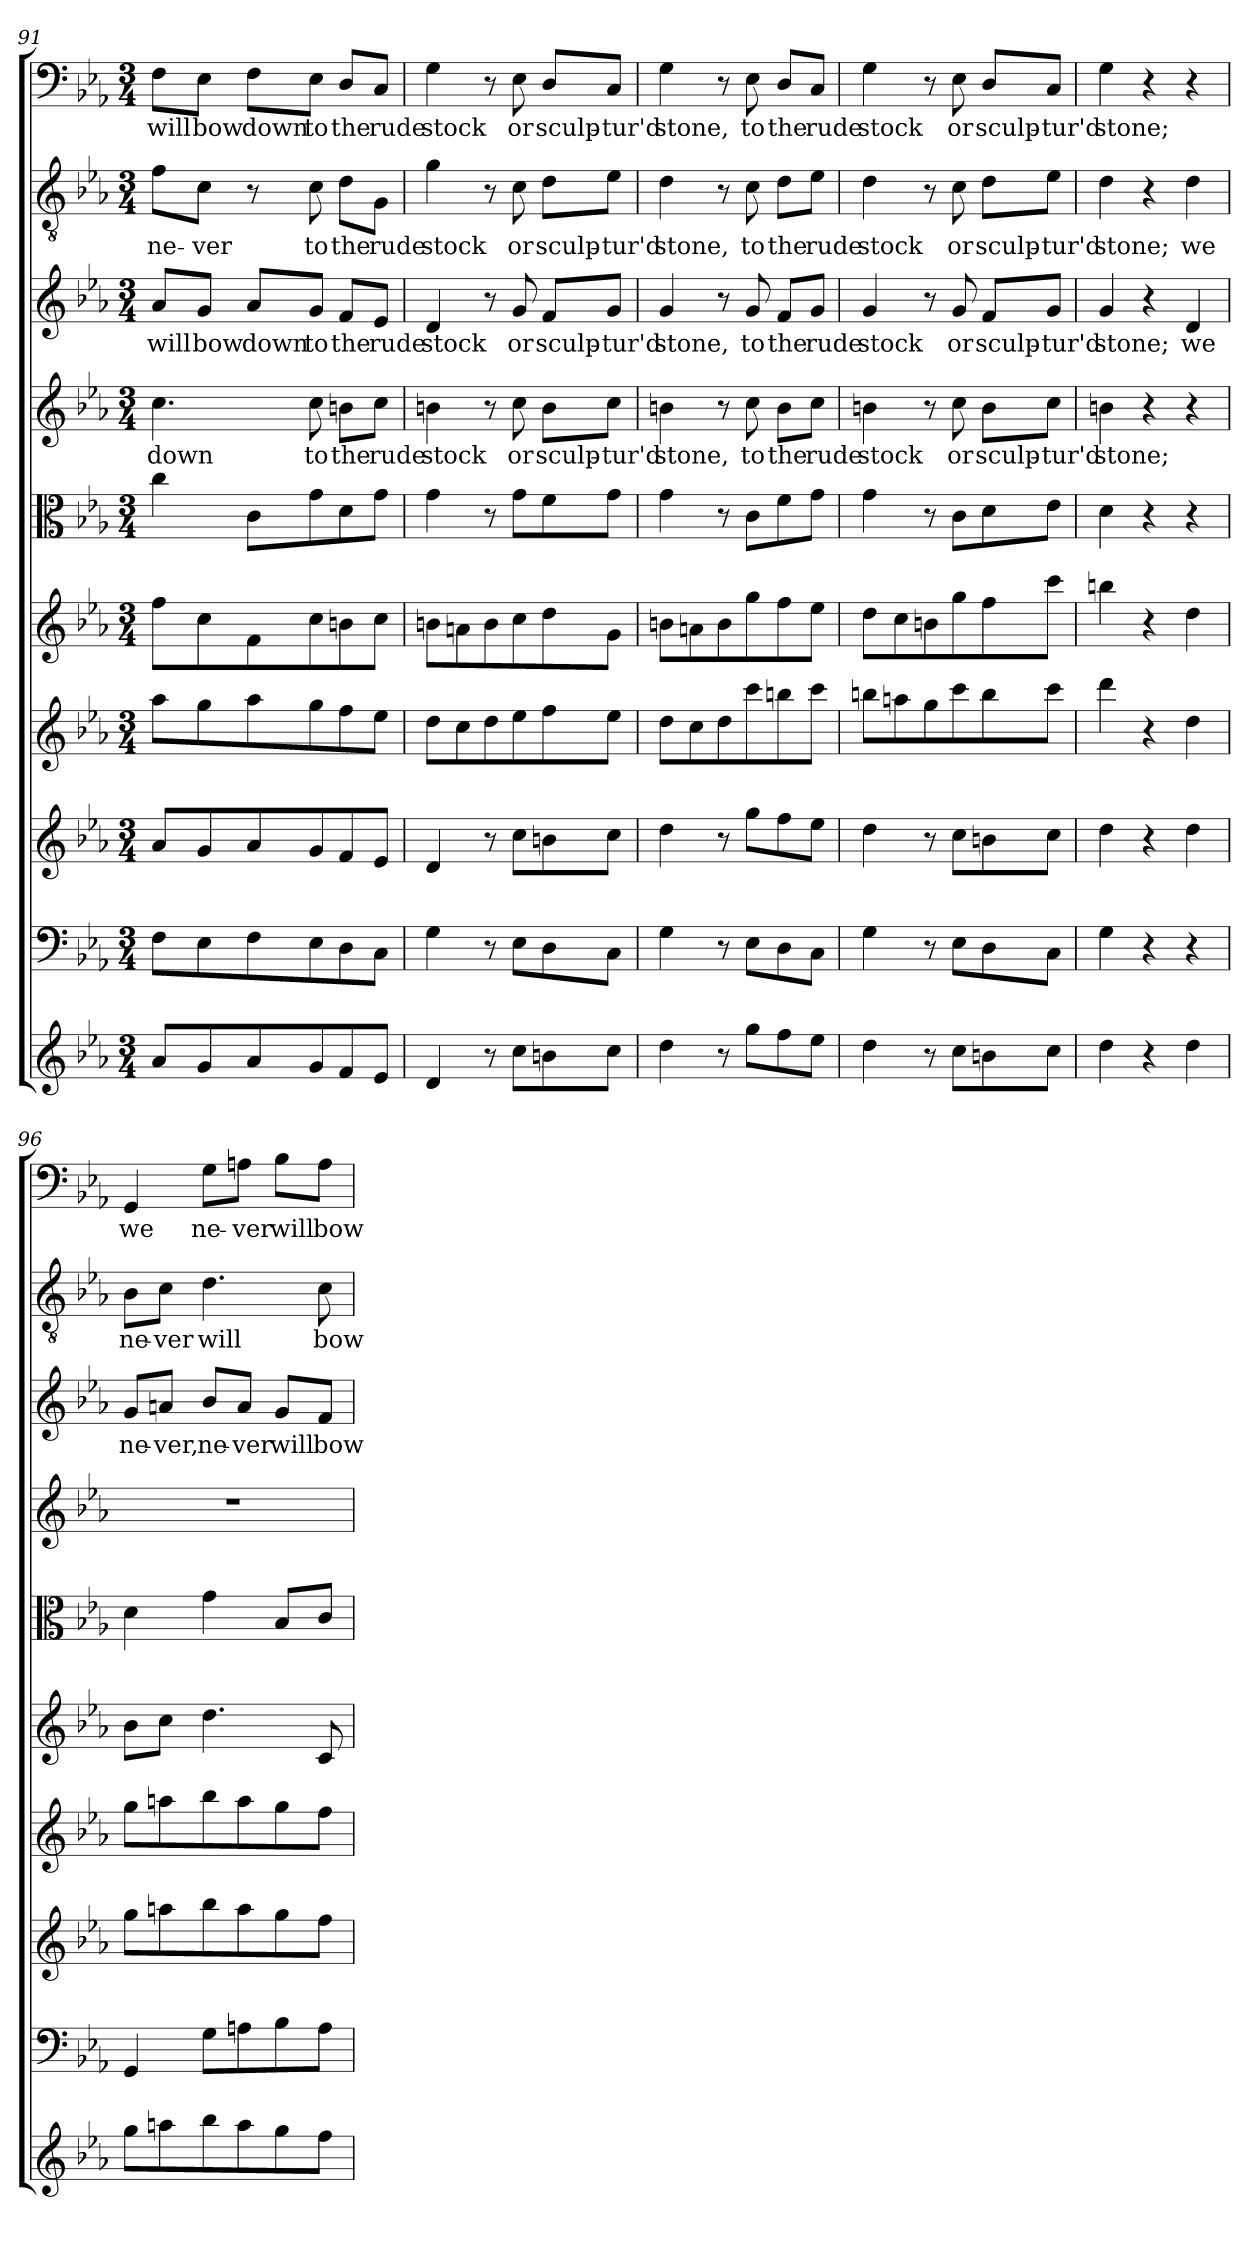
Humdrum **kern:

**kern	**kern	**kern	**kern	**kern	**kern	**kern	**text	**kern	**text	**kern	**text	**kern	**text
*part10	*part9	*part8	*part7	*part6	*part5	*part4	*part4	*part3	*part3	*part2	*part2	*part1	*part1
*staff10	*staff9	*staff8	*staff7	*staff6	*staff5	*staff4	*staff4	*staff3	*staff3	*staff2	*staff2	*staff1	*staff1
*clefG2	*clefF4	*clefG2	*clefG2	*clefG2	*clefC3	*clefG2	*	*clefG2	*	*clefGv2	*	*clefF4	*
*k[b-e-a-]	*k[b-e-a-]	*k[b-e-a-]	*k[b-e-a-]	*k[b-e-a-]	*k[b-e-a-]	*k[b-e-a-]	*	*k[b-e-a-]	*	*k[b-e-a-]	*	*k[b-e-a-]	*
*c:	*c:	*c:	*c:	*c:	*c:	*c:	*	*c:	*	*c:	*	*c:	*
*M3/4	*M3/4	*M3/4	*M3/4	*M3/4	*M3/4	*M3/4	*	*M3/4	*	*M3/4	*	*M3/4	*
=91	=91	=91	=91	=91	=91	=91	=91	=91	=91	=91	=91	=91	=91
8a-/L	8F\L	8a-/L	8aa-\L	8ff\L	4cc\	4.cc\	down	8a-/L	will	8f\L	ne-	8F\L	will
8g/	8E-\	8g/	8gg\	8cc\	.	.	.	8g/J	bow	8c\J	-ver	8E-\J	bow
8a-/	8F\	8a-/	8aa-\	8f\	8c\L	.	.	8a-/L	down	8r	.	8F\L	down
8g/	8E-\	8g/	8gg\	8cc\	8g\	8cc\	to	8g/J	to	8c\	to	8E-\J	to
8f/	8D\	8f/	8ff\	8bn\	8d\	8bn\L	the	8f/L	the	8d\L	the	8D/L	the
8e-/J	8C\J	8e-/J	8ee-\J	8cc\J	8g\J	8cc\J	rude	8e-/J	rude	8G\J	rude	8C/J	rude
=92	=92	=92	=92	=92	=92	=92	=92	=92	=92	=92	=92	=92	=92
4d/	4G\	4d/	8dd\L	8bn\L	4g\	4bn\	stock	4d/	stock	4g\	stock	4G\	stock
.	.	.	8cc\	8an\	.	.	.	.	.	.	.	.	.
8r	8r	8r	8dd\	8b\	8r	8r	.	8r	.	8r	.	8r	.
8cc\L	8E-\L	8cc\L	8ee-\	8cc\	8g\L	8cc\	or	8g/	or	8c\	or	8E-\	or
8bn\	8D\	8bn\	8ff\	8dd\	8f\	8b\L	sculp-	8f/L	sculp-	8d\L	sculp-	8D/L	sculp-
8cc\J	8C\J	8cc\J	8ee-\J	8g\J	8g\J	8cc\J	-tur'd	8g/J	-tur'd	8e-\J	-tur'd	8C/J	-tur'd
=93	=93	=93	=93	=93	=93	=93	=93	=93	=93	=93	=93	=93	=93
4dd\	4G\	4dd\	8dd\L	8bn\L	4g\	4bn\	stone,	4g/	stone,	4d\	stone,	4G\	stone,
.	.	.	8cc\	8an\	.	.	.	.	.	.	.	.	.
8r	8r	8r	8dd\	8b\	8r	8r	.	8r	.	8r	.	8r	.
8gg\L	8E-\L	8gg\L	8ccc\	8gg\	8c\L	8cc\	to	8g/	to	8c\	to	8E-\	to
8ff\	8D\	8ff\	8bbn\	8ff\	8f\	8b\L	the	8f/L	the	8d\L	the	8D/L	the
8ee-\J	8C\J	8ee-\J	8ccc\J	8ee-\J	8g\J	8cc\J	rude	8g/J	rude	8e-\J	rude	8C/J	rude
=94	=94	=94	=94	=94	=94	=94	=94	=94	=94	=94	=94	=94	=94
4dd\	4G\	4dd\	8bbn\L	8dd\L	4g\	4bn\	stock	4g/	stock	4d\	stock	4G\	stock
.	.	.	8aan\	8cc\	.	.	.	.	.	.	.	.	.
8r	8r	8r	8gg\	8bn\	8r	8r	.	8r	.	8r	.	8r	.
8cc\L	8E-\L	8cc\L	8ccc\	8gg\	8c\L	8cc\	or	8g/	or	8c\	or	8E-\	or
8bn\	8D\	8bn\	8bb\	8ff\	8d\	8b\L	sculp-	8f/L	sculp-	8d\L	sculp-	8D/L	sculp-
8cc\J	8C\J	8cc\J	8ccc\J	8ccc\J	8e-\J	8cc\J	-tur'd	8g/J	-tur'd	8e-\J	-tur'd	8C/J	-tur'd
=95	=95	=95	=95	=95	=95	=95	=95	=95	=95	=95	=95	=95	=95
4dd\	4G\	4dd\	4ddd\	4bbn\	4d\	4bn\	stone;	4g/	stone;	4d\	stone;	4G\	stone;
4r	4r	4r	4r	4r	4r	4r	.	4r	.	4r	.	4r	.
4dd\	4r	4dd\	4dd\	4dd\	4r	4r	.	4d/	we	4d\	we	4r	.
=96	=96	=96	=96	=96	=96	=96	=96	=96	=96	=96	=96	=96	=96
8gg\L	4GG/	8gg\L	8gg\L	8b-\L	4d\	2.r	.	8g/L	ne-	8B-\L	ne-	4GG/	we
8aan\	.	8aan\	8aan\	8cc\J	.	.	.	8an/J	-ver,	8c\J	-ver	.	.
8bb-\	8G\L	8bb-\	8bb-\	4.dd\	4g\	.	.	8b-/L	ne-	4.d\	will	8G\L	ne-
8aa\	8An\	8aa\	8aa\	.	.	.	.	8a/J	-ver	.	.	8An\J	-ver
8gg\	8B-\	8gg\	8gg\	.	8B-/L	.	.	8g/L	will	.	.	8B-\L	will
8ff\J	8A\J	8ff\J	8ff\J	8c/	8c/J	.	.	8f/J	bow	8c\	bow	8A\J	bow
=	=	=	=	=	=	=	=	=	=	=	=	=	=
*-	*-	*-	*-	*-	*-	*-	*-	*-	*-	*-	*-	*-	*-
